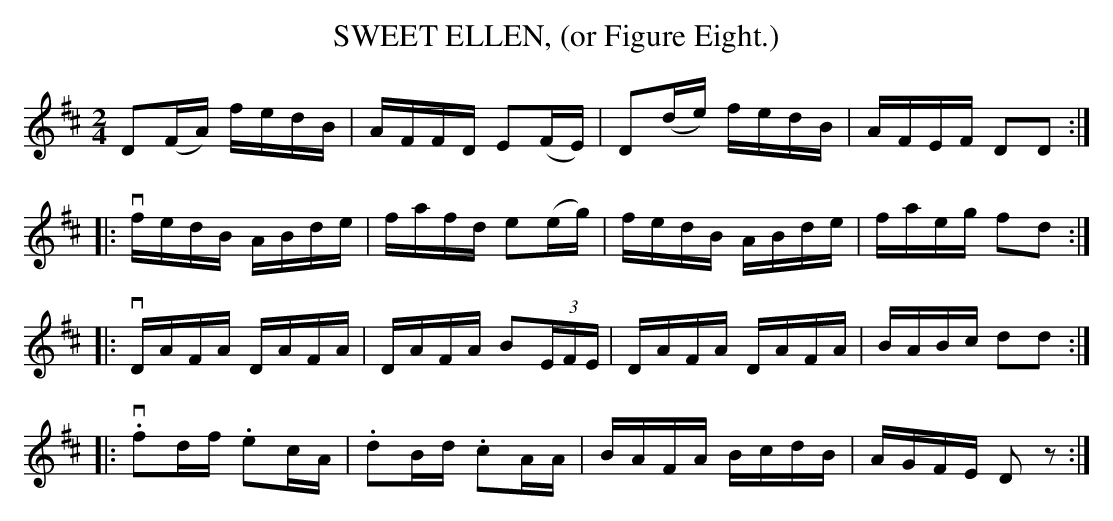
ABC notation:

X:1
T:SWEET ELLEN, (or Figure Eight.)
down centre,
[outside]
M:2/4
L:1/16
K:D
D2(FA) fedB|AFFD E2(FE)|D2(de) fedB|AFEF D2D2:|
|:vfedB ABde|fafd e2(eg)|fedB ABde|faeg f2d2:|
|:vDAFA DAFA | DAFA B2(3EFE|DAFA DAFA| BABc d2d2:|
|:v.f2df .e2cA|.d2Bd .c2AA|BAFA BcdB|AGFE D2z2:|
